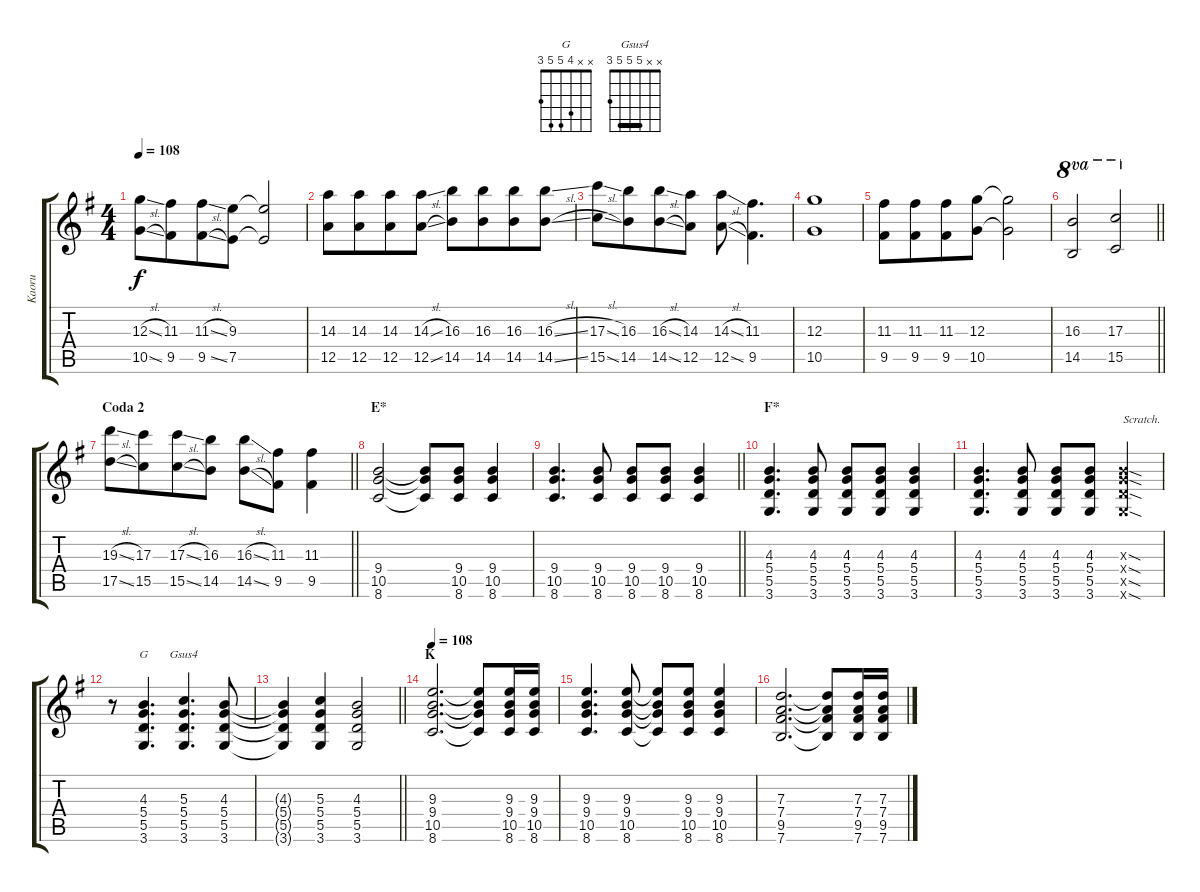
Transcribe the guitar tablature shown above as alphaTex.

\track ("Kaoru" "Kaoru") {instrument overdrivenguitar}
\staff {score tabs}
\tuning (E4 B3 G3 D3 A2 E2) {hide}
\chord ("G" x x 4 5 5 3)
\chord ("Gsus4" x x 5 5 5 3) {barre 5}
\ts (4 4)
\tempo 108
\clef g2
\ks eminor
(12.3{sl t} 10.5{sl t}).8{dy f} (11.3 9.5).8{beam merge} (11.3{sl} 9.5{sl}).8 (9.3 7.5).8 (9.3{t} 7.5{t}).2 |
(14.3 12.5).8 (14.3 12.5).8{beam merge} (14.3 12.5).8 (14.3{sl} 12.5{sl}).8 (16.3 14.5).8 (16.3 14.5).8{beam merge} (16.3 14.5).8 (16.3{sl} 14.5{sl}).8 |
(17.3{sl} 15.5{sl}).8 (16.3 14.5).8{beam merge} (16.3{sl} 14.5{sl}).8 (14.3 12.5).8 (14.3{sl} 12.5{sl}).8 (11.3 9.5).4{d} |
(12.3 10.5).1 |
(11.3 9.5).8 (11.3 9.5).8{beam merge} (11.3 9.5).8 (12.3 10.5).8 (12.3{t} 10.5{t}).2 |
\barLineRight lightlight
(16.3 14.5).2{ot 8va} (17.3 15.5).2{ot 8va} |
\section ("" "Coda 2")
\barLineRight lightlight
(19.3{sl} 17.5{sl}).8 (17.3 15.5).8{beam merge} (17.3{sl} 15.5{sl}).8 (16.3 14.5).8 (16.3{sl} 14.5{sl}).8 (11.3 9.5).8 (11.3 9.5).4 |
\section ("" "E*")
(9.4 10.5 8.6).2 (9.4{t} 10.5{t} 8.6{t}).8 (9.4 10.5 8.6).8 (9.4 10.5 8.6).4 |
\barLineRight lightlight
(9.4 10.5 8.6).4{d} (9.4 10.5 8.6).8 (9.4 10.5 8.6).8 (9.4 10.5 8.6).8 (9.4 10.5 8.6).4 |
\section ("" "F*")
(4.3 5.4 5.5 3.6).4{d} (4.3 5.4 5.5 3.6).8 (4.3 5.4 5.5 3.6).8 (4.3 5.4 5.5 3.6).8 (4.3 5.4 5.5 3.6).4 |
(4.3 5.4 5.5 3.6).4{d} (4.3 5.4 5.5 3.6).8 (4.3 5.4 5.5 3.6).8 (4.3 5.4 5.5 3.6).8 (4.3{sod x} 5.4{sod x} 5.5{sod x} 3.6{sod x}).4{txt "Scratch."} |
r.8 (4.3 5.4 5.5 3.6).4{d ch "G"} (5.3 5.4 5.5 3.6).4{d ch "Gsus4"} (4.3 5.4 5.5 3.6).8 |
\barLineRight lightlight
(4.3{t} 5.4{t} 5.5{t} 3.6{t}).4 (5.3 5.4 5.5 3.6).4 (4.3 5.4 5.5 3.6).2 |
\section ("" "K")
\tempo 108
(9.3 9.4 10.5 8.6).2{d} (9.3{t} 9.4{t} 10.5{t} 8.6{t}).8 (9.3 9.4 10.5 8.6).16 (9.3 9.4 10.5 8.6).16 |
(9.3 9.4 10.5 8.6).4{d} (9.3 9.4 10.5 8.6).8 (9.3{t} 9.4{t} 10.5{t} 8.6{t}).8 (9.3 9.4 10.5 8.6).8 (9.3 9.4 10.5 8.6).4 |
(7.3 7.4 9.5 7.6).2{d} (7.3{t} 7.4{t} 9.5{t} 7.6{t}).8 (7.3 7.4 9.5 7.6).16 (7.3 7.4 9.5 7.6).16
